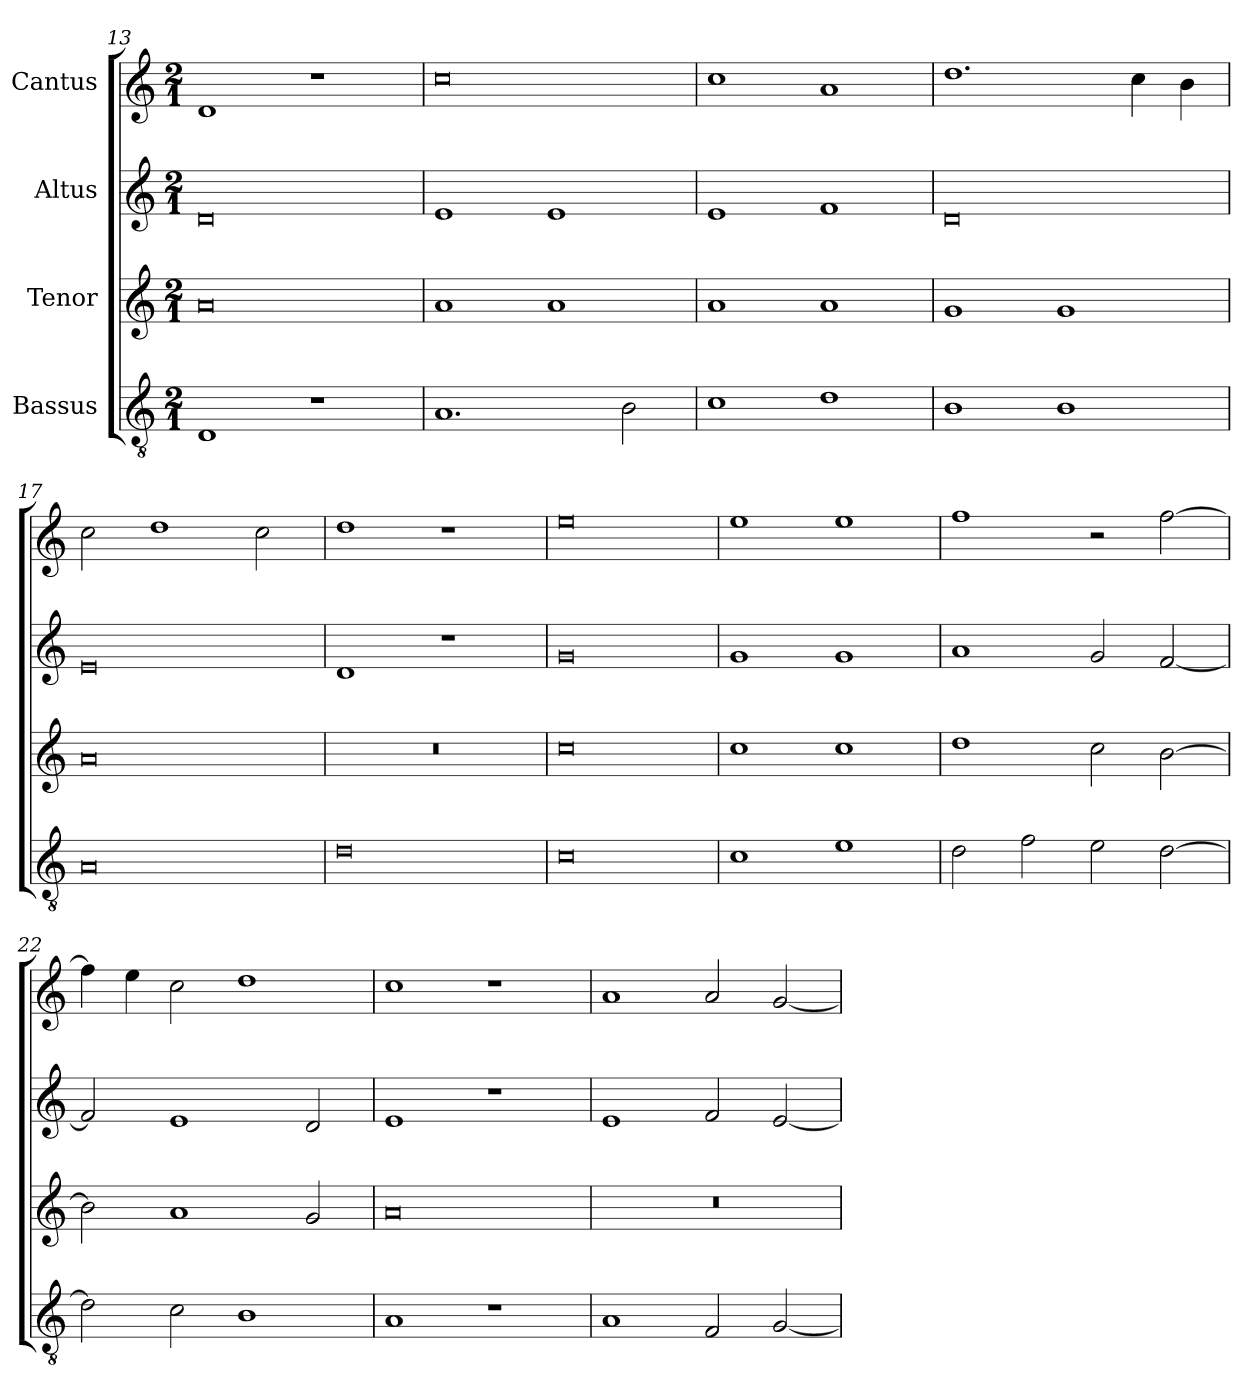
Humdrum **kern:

**kern	**kern	**kern	**kern
*part4	*part3	*part2	*part1
*staff4	*staff3	*staff2	*staff1
*I"Bassus	*I"Tenor	*I"Altus	*I"Cantus
*clefGv2	*clefG2	*clefG2	*clefG2
*ITrd7c12	*	*	*
*k[]	*k[]	*k[]	*k[]
*C:	*C:	*C:	*C:
*M2/1	*M2/1	*M2/1	*M2/1
=13	=13	=13	=13
1DDi	0ai	0di	1di
1r	.	.	1r
!!LO:LB:g=z
=14	=14	=14	=14
1.AAi	1ai	1ei	0cci
.	1ai	1ei	.
2BBi\	.	.	.
=15	=15	=15	=15
1Ci	1ai	1ei	1cci
1Di	1ai	1fi	1ai
=16	=16	=16	=16
1BBi	1gi	0di	1.ddi
1BBi	1gi	.	.
.	.	.	4cci\
.	.	.	4bi\
=17	=17	=17	=17
0AAi	0ai	0ei	2cci\
.	.	.	1ddi
.	.	.	2cci\
=18	=18	=18	=18
!	!LO:N:vis=1	!	!
0Di	0r	1di	1ddi
.	.	1r	1r
=19	=19	=19	=19
0Ci	0cci	0gi	0eei
=20	=20	=20	=20
1Ci	1cci	1gi	1eei
1Ei	1cci	1gi	1eei
!!LO:LB:g=z
=21	=21	=21	=21
2Di\	1ddi	1ai	1ffi
2Fi\	.	.	.
2Ei\	2cci\	2gi/	2r
[>2Di\	[>2bi\	[<2fi/	[>2ffi\
=22	=22	=22	=22
2Di\]	2bi\]	2fi/]	4ffi\]
.	.	.	4eei\
2Ci\	1ai	1ei	2cci\
1BBi	.	.	1ddi
.	2gi/	2di/	.
=23	=23	=23	=23
1AAi	0ai	1ei	1cci
1r	.	1r	1r
=24	=24	=24	=24
!	!LO:N:vis=1	!	!
1AAi	0r	1ei	1ai
2FFi/	.	2fi/	2ai/
[<2GGi/	.	[<2ei/	[<2gi/
=	=	=	=
*-	*-	*-	*-
